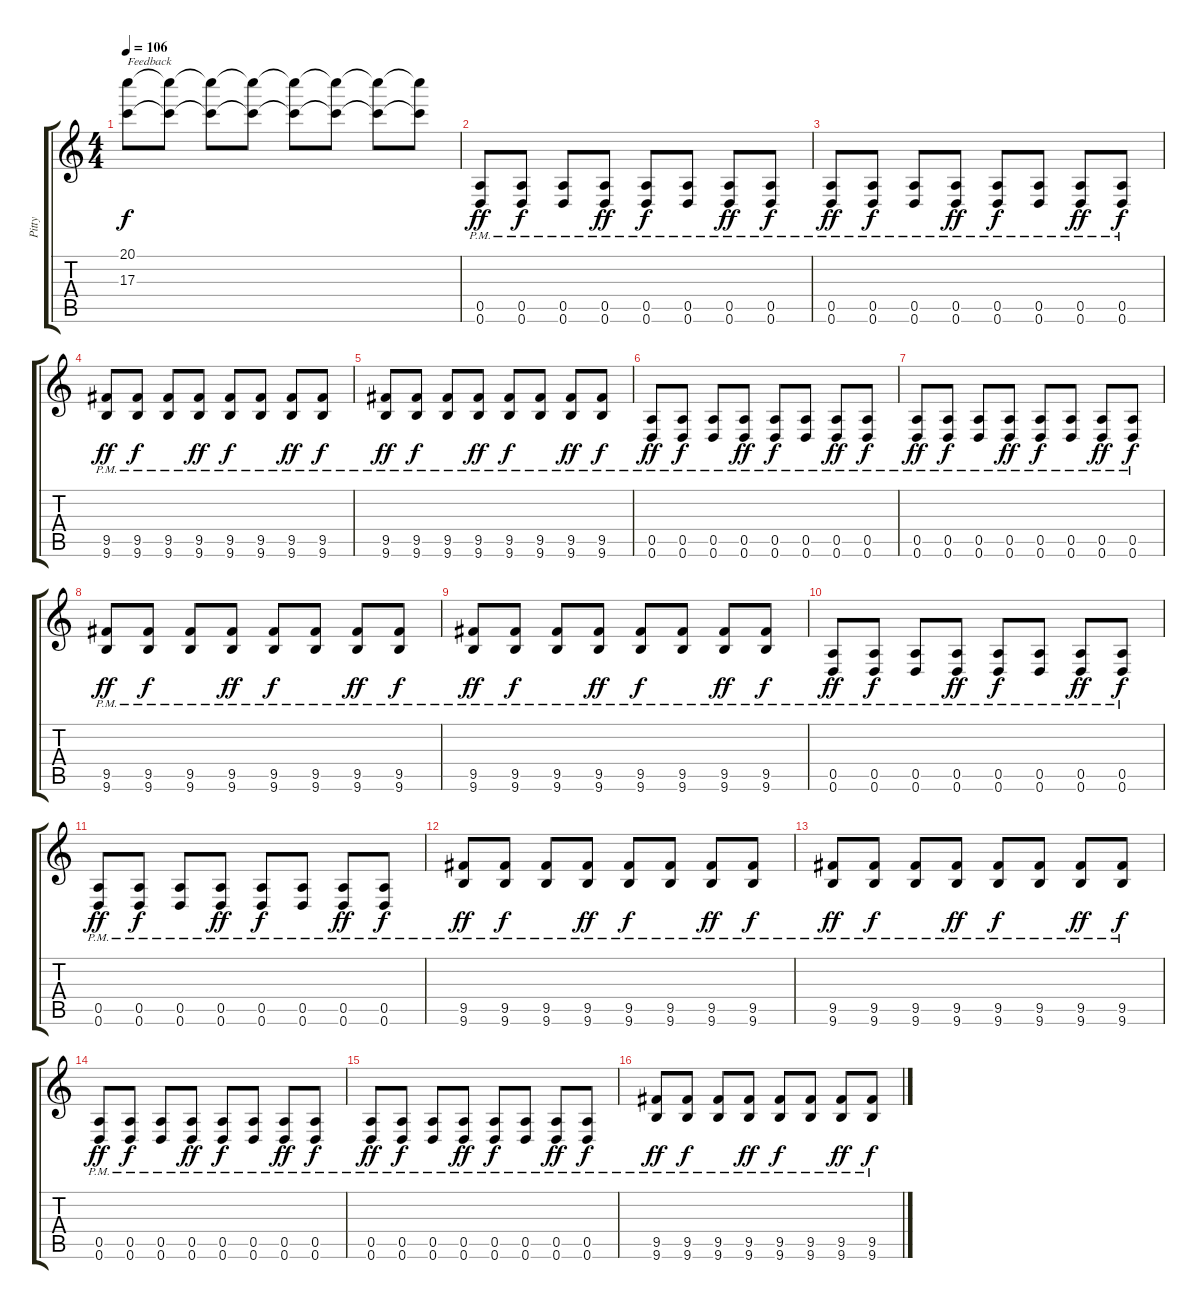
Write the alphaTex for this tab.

\track ("Pitty" "Pitty") {instrument distortionguitar}
\staff {score tabs}
\tuning (E4 B3 G3 D3 A2 D2) {hide}
\ts (4 4)
\tempo 106
\clef g2
\ks c
(20.1 17.3).8{txt "Feedback" dy f volume 0 instrument distortionguitar} (20.1{t} 17.3{t}).8{volume 11} (20.1{t} 17.3{t}).8 (20.1{t} 17.3{t}).8 (20.1{t} 17.3{t}).8 (20.1{t} 17.3{t}).8 (20.1{t} 17.3{t}).8 (20.1{t} 17.3{t}).8 |
(0.5{pm} 0.6{pm}).8{dy ff} (0.5{pm} 0.6{pm}).8{dy f} (0.5{pm} 0.6{pm}).8 (0.5{pm} 0.6{pm}).8{dy ff} (0.5{pm} 0.6{pm}).8{dy f} (0.5{pm} 0.6{pm}).8 (0.5{pm} 0.6{pm}).8{dy ff} (0.5{pm} 0.6{pm}).8{dy f} |
(0.5{pm} 0.6{pm}).8{dy ff} (0.5{pm} 0.6{pm}).8{dy f} (0.5{pm} 0.6{pm}).8 (0.5{pm} 0.6{pm}).8{dy ff} (0.5{pm} 0.6{pm}).8{dy f} (0.5{pm} 0.6{pm}).8 (0.5{pm} 0.6{pm}).8{dy ff} (0.5{pm} 0.6{pm}).8{dy f} |
(9.5{pm} 9.6{pm}).8{dy ff} (9.5{pm} 9.6{pm}).8{dy f} (9.5{pm} 9.6{pm}).8 (9.5{pm} 9.6{pm}).8{dy ff} (9.5{pm} 9.6{pm}).8{dy f} (9.5{pm} 9.6{pm}).8 (9.5{pm} 9.6{pm}).8{dy ff} (9.5{pm} 9.6{pm}).8{dy f} |
(9.5{pm} 9.6{pm}).8{dy ff} (9.5{pm} 9.6{pm}).8{dy f} (9.5{pm} 9.6{pm}).8 (9.5{pm} 9.6{pm}).8{dy ff} (9.5{pm} 9.6{pm}).8{dy f} (9.5{pm} 9.6{pm}).8 (9.5{pm} 9.6{pm}).8{dy ff} (9.5{pm} 9.6{pm}).8{dy f} |
(0.5{pm} 0.6{pm}).8{dy ff} (0.5{pm} 0.6{pm}).8{dy f} (0.5{pm} 0.6{pm}).8 (0.5{pm} 0.6{pm}).8{dy ff} (0.5{pm} 0.6{pm}).8{dy f} (0.5{pm} 0.6{pm}).8 (0.5{pm} 0.6{pm}).8{dy ff} (0.5{pm} 0.6{pm}).8{dy f} |
(0.5{pm} 0.6{pm}).8{dy ff} (0.5{pm} 0.6{pm}).8{dy f} (0.5{pm} 0.6{pm}).8 (0.5{pm} 0.6{pm}).8{dy ff} (0.5{pm} 0.6{pm}).8{dy f} (0.5{pm} 0.6{pm}).8 (0.5{pm} 0.6{pm}).8{dy ff} (0.5{pm} 0.6{pm}).8{dy f} |
(9.5{pm} 9.6{pm}).8{dy ff} (9.5{pm} 9.6{pm}).8{dy f} (9.5{pm} 9.6{pm}).8 (9.5{pm} 9.6{pm}).8{dy ff} (9.5{pm} 9.6{pm}).8{dy f} (9.5{pm} 9.6{pm}).8 (9.5{pm} 9.6{pm}).8{dy ff} (9.5{pm} 9.6{pm}).8{dy f} |
(9.5{pm} 9.6{pm}).8{dy ff} (9.5{pm} 9.6{pm}).8{dy f} (9.5{pm} 9.6{pm}).8 (9.5{pm} 9.6{pm}).8{dy ff} (9.5{pm} 9.6{pm}).8{dy f} (9.5{pm} 9.6{pm}).8 (9.5{pm} 9.6{pm}).8{dy ff} (9.5{pm} 9.6{pm}).8{dy f} |
(0.5{pm} 0.6{pm}).8{dy ff} (0.5{pm} 0.6{pm}).8{dy f} (0.5{pm} 0.6{pm}).8 (0.5{pm} 0.6{pm}).8{dy ff} (0.5{pm} 0.6{pm}).8{dy f} (0.5{pm} 0.6{pm}).8 (0.5{pm} 0.6{pm}).8{dy ff} (0.5{pm} 0.6{pm}).8{dy f} |
(0.5{pm} 0.6{pm}).8{dy ff} (0.5{pm} 0.6{pm}).8{dy f} (0.5{pm} 0.6{pm}).8 (0.5{pm} 0.6{pm}).8{dy ff} (0.5{pm} 0.6{pm}).8{dy f} (0.5{pm} 0.6{pm}).8 (0.5{pm} 0.6{pm}).8{dy ff} (0.5{pm} 0.6{pm}).8{dy f} |
(9.5{pm} 9.6{pm}).8{dy ff} (9.5{pm} 9.6{pm}).8{dy f} (9.5{pm} 9.6{pm}).8 (9.5{pm} 9.6{pm}).8{dy ff} (9.5{pm} 9.6{pm}).8{dy f} (9.5{pm} 9.6{pm}).8 (9.5{pm} 9.6{pm}).8{dy ff} (9.5{pm} 9.6{pm}).8{dy f} |
(9.5{pm} 9.6{pm}).8{dy ff} (9.5{pm} 9.6{pm}).8{dy f} (9.5{pm} 9.6{pm}).8 (9.5{pm} 9.6{pm}).8{dy ff} (9.5{pm} 9.6{pm}).8{dy f} (9.5{pm} 9.6{pm}).8 (9.5{pm} 9.6{pm}).8{dy ff} (9.5{pm} 9.6{pm}).8{dy f} |
(0.5{pm} 0.6{pm}).8{dy ff} (0.5{pm} 0.6{pm}).8{dy f} (0.5{pm} 0.6{pm}).8 (0.5{pm} 0.6{pm}).8{dy ff} (0.5{pm} 0.6{pm}).8{dy f} (0.5{pm} 0.6{pm}).8 (0.5{pm} 0.6{pm}).8{dy ff} (0.5{pm} 0.6{pm}).8{dy f} |
(0.5{pm} 0.6{pm}).8{dy ff} (0.5{pm} 0.6{pm}).8{dy f} (0.5{pm} 0.6{pm}).8 (0.5{pm} 0.6{pm}).8{dy ff} (0.5{pm} 0.6{pm}).8{dy f} (0.5{pm} 0.6{pm}).8 (0.5{pm} 0.6{pm}).8{dy ff} (0.5{pm} 0.6{pm}).8{dy f} |
(9.5{pm} 9.6{pm}).8{dy ff} (9.5{pm} 9.6{pm}).8{dy f} (9.5{pm} 9.6{pm}).8 (9.5{pm} 9.6{pm}).8{dy ff} (9.5{pm} 9.6{pm}).8{dy f} (9.5{pm} 9.6{pm}).8 (9.5{pm} 9.6{pm}).8{dy ff} (9.5{pm} 9.6{pm}).8{dy f}
